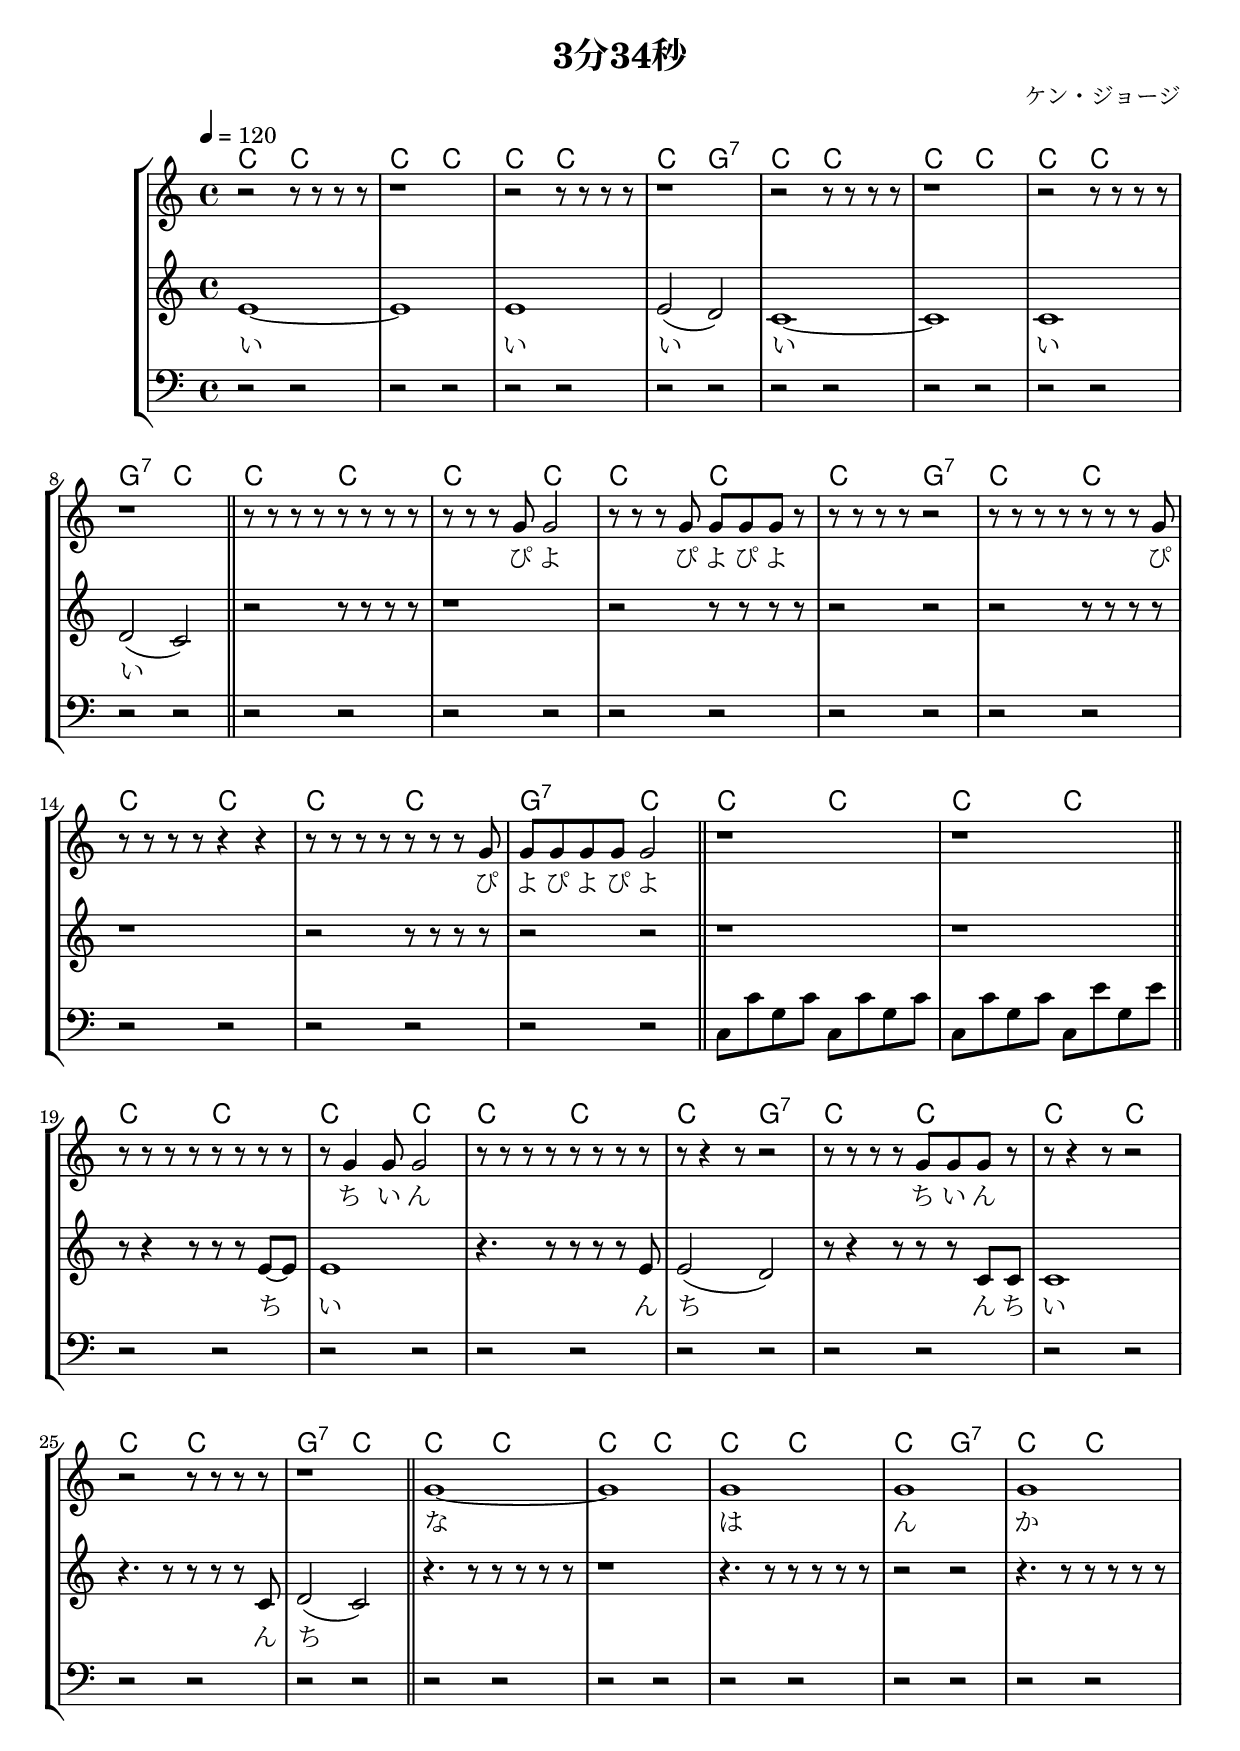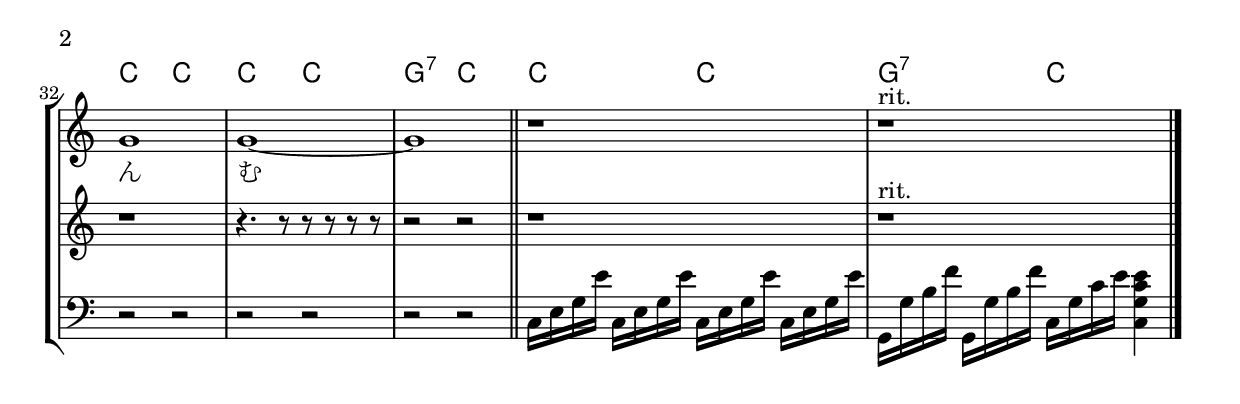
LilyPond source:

\version "2.12.1"

\header {
	title = \markup {3分34秒}
	composer = \markup \center-column {ケン・ジョージ}
}

harmony = \chordmode {
	c2 c c c c c c g:7 c c c c c c g:7 c 

	c c c c c c c g:7 c c c c c c g:7 c 

	c c c c 

	c c c c c c c g:7 c c c c c c g:7 c 

	c c c c c c c g:7 c c c c c c g:7 c 

	c c g:7 c 
}

melody = {
	\set Staff.midiInstrument = #"fss0.35"
		\key c \major
	\tempo 4 = 120
r2  r8  r8  r8  r8 
	r1 
	r2  r8  r8  r8  r8 
	r1 
	r2  r8  r8  r8  r8 
	r1 
	r2  r8  r8  r8  r8 
	r1
	\set Staff.midiInstrument = #"Bird Tweet"
	r8  r8  r8  r8  r8  r8  r8  r8 
	r8  r8  r8  g'8  g'2 
	r8  r8  r8  g'8  g'8  g'8  g'8  r8 
	r8  r8  r8  r8  r2 
	r8  r8  r8  r8  r8  r8  r8  g'8 
	r8  r8  r8  r8  r4  r4 
	r8  r8  r8  r8  r8  r8  r8  g'8 
	g'8  g'8  g'8  g'8  g'2
	r1 | r1   
	\set Staff.midiInstrument = #"Tinkle Bell"
	r8  r8  r8  r8  r8  r8  r8  r8 
	r8  g'4  g'8  g'2 
	r8  r8  r8  r8  r8  r8  r8  r8 
	r8  r4  r8  r2 
	r8  r8  r8  r8  g'8  g'8  g'8  r8 
	r8  r4  r8  r2 
	r2~r8  r8  r8  r8 
	r1
	\set Staff.midiInstrument = #"Breath Noise"
	g'1~ 
	g'1 
	 g'1 
	g'1 
	g'1 
	g'1 
	g'1~ 
	g'1
 	r1 | r1^"rit." \bar "|."
}

words = \lyricmode {
	
	ぴ  よ  ぴ  よ  ぴ  よ  ぴ  ぴ  よ  ぴ  よ  ぴ  よ  
	
	ち  い  ん  ち  い  ん  
	な  は  ん  か  ん  む  
	
}

secondmelody = {
	\set Staff.midiInstrument = #"Breath Noise"
		\key c \major
	\tempo 4 = 120
e'1~ 
	e'1 
	 e'1 
	e'2  (d'2) 
	c'1~ 
	c'1 
	 c'1 
	d'2  (c'2)
	\set Staff.midiInstrument = #"fss0.35"
	r2~r8  r8  r8  r8 
	r1 
	r2~r8  r8  r8  r8 
	r2  r2 
	r2~r8  r8  r8  r8 
	r1 
	r2~r8  r8  r8  r8 
	r2  r2
	r1 | r1   
	\set Staff.midiInstrument = #"Breath Noise"
	r8  r4  r8  r8  r8  e'8  e'8 
	e'1 
	r4.  r8  r8  r8  r8  e'8 
	e'2  (d'2) 
	r8  r4  r8  r8  r8  c'8  c'8 
	c'1 
	r4.  r8  r8  r8  r8  c'8 
	d'2  (c'2)
	\set Staff.midiInstrument = #"mmi0.42"
	r4.  r8  r8  r8  r8  r8 
	r1 
	r4.  r8  r8  r8  r8  r8 
	r2  r2 
	r4.  r8  r8  r8  r8  r8 
	r1 
	r4.  r8  r8  r8  r8  r8 
	r2  r2
	r1 | r1^"rit." \bar "|."
}

secondwords = \lyricmode {
	い  い  い  い  い  い  
	
	
	ち  い  ん  ち  ん  ち  い  ん  ち  ん  
	
	
}

tempochange = {
	\tempo 4 = 120
	r1 | r1 | r1 | r1 | r1 | r1 | r1 | r1 \bar "||"
	\tempo 4 = 120
	r1 | r1 | r1 | r1 | r1 | r1 | r1 | r1 \bar "||"
	\tempo 4 = 120
	r1 | r1 \bar "||"
	\tempo 4 = 120
	r1 | r1 | r1 | r1 | r1 | r1 | r1 | r1 \bar "||"
	\tempo 4 = 120
	r1 | r1 | r1 | r1 | r1 | r1 | r1 | r1 \bar "||"
	\tempo 4 = 120
	r1 | \tempo 4 = 90 r2 \tempo 4 = 80 r2 \bar "|."
}

mainacc = {
	\clef bass
	\set Staff.midiInstrument = #"Acoustic grand"
	\key c \major
	\tempo 4 = 120
	r2
	r2
	r2
	r2
	r2
	r2
	r2
	r2
	r2
	r2
	r2
	r2
	r2
	r2
	r2
	r2
	\bar "||"

	\set Staff.midiInstrument = #"Acoustic grand"
	r2
	r2
	r2
	r2
	r2
	r2
	r2
	r2
	r2
	r2
	r2
	r2
	r2
	r2
	r2
	r2
	\bar "||"

	\set Staff.midiInstrument = #"Telephone Ring"
	c8 c' g c'
	c8 c' g c'
	c8 c' g c'
	c8 e' g e'
	\bar "||"

	\set Staff.midiInstrument = #"Acoustic grand"
	r2
	r2
	r2
	r2
	r2
	r2
	r2
	r2
	r2
	r2
	r2
	r2
	r2
	r2
	r2
	r2
	\bar "||"

	\set Staff.midiInstrument = #"Acoustic grand"
	r2
	r2
	r2
	r2
	r2
	r2
	r2
	r2
	r2
	r2
	r2
	r2
	r2
	r2
	r2
	r2
	\bar "||"

	\set Staff.midiInstrument = #"Applause"
	c16 e g e' c e g e'
	c16 e g e' c e g e'
	g,16 g b f' g, g b f'
	c16 g c' e' <c g c' e'>4
	\bar "|."
}

subacc = {
	\clef bass
	\set Staff.midiInstrument = #"Acoustic grand"
	\key c \major
	\tempo 4 = 120
	r2
	r2
	r2
	r2
	r2
	r2
	r2
	r2
	r2
	r2
	r2
	r2
	r2
	r2
	r2
	r2
	\bar "||"

	\set Staff.midiInstrument = #"Acoustic grand"
	r2
	r2
	r2
	r2
	r2
	r2
	r2
	r2
	r2
	r2
	r2
	r2
	r2
	r2
	r2
	r2
	\bar "||"

	\set Staff.midiInstrument = #"Acoustic grand"
	r2
	r2
	r2
	r2
	\bar "||"

	\set Staff.midiInstrument = #"Acoustic grand"
	r2
	r2
	r2
	r2
	r2
	r2
	r2
	r2
	r2
	r2
	r2
	r2
	r2
	r2
	r2
	r2
	\bar "||"

	\set Staff.midiInstrument = #"Acoustic grand"
	r2
	r2
	r2
	r2
	r2
	r2
	r2
	r2
	r2
	r2
	r2
	r2
	r2
	r2
	r2
	r2
	\bar "||"

	\set Staff.midiInstrument = #"Applause"
	c16 e' g e' c e' g e'
	c16 e' g e' c e' g e'
	g,16 f' b f' g, f' b f'
	c16 e' c' e' <c g c' e'>4
	\bar "|."
}

percA = {
	\drummode {
	r1 |r1 |r1 |r1 |r1 |r1 |r1 |r1 \bar "||"
	r1 |r1 |r1 |r1 |r1 |r1 |r1 |r1 \bar "||"
	r1 |r1 \bar "||"
	r1 |r1 |r1 |r1 |r1 |r1 |r1 |r1 \bar "||"
	r1 |r1 |r1 |r1 |r1 |r1 |r1 |r1 \bar "||"
	r1 |r1 \bar "|."
	}
}

percB = {
	\drummode {
	r1 |r1 |r1 |r1 |r1 |r1 |r1 |r1 \bar "||"
	r1 |r1 |r1 |r1 |r1 |r1 |r1 |r1 \bar "||"
	r1 |r1 \bar "||"
	r1 |r1 |r1 |r1 |r1 |r1 |r1 |r1 \bar "||"
	r1 |r1 |r1 |r1 |r1 |r1 |r1 |r1 \bar "||"
	r1 |r1 \bar "|."
	}
}

percC = {
	\drummode {
	r1 |r1 |r1 |r1 |r1 |r1 |r1 |r1 \bar "||"
	r1 |r1 |r1 |r1 |r1 |r1 |r1 |r1 \bar "||"
	r1 |r1 \bar "||"
	r1 |r1 |r1 |r1 |r1 |r1 |r1 |r1 \bar "||"
	r1 |r1 |r1 |r1 |r1 |r1 |r1 |r1 \bar "||"
	r1 |r1 \bar "|."
	}
}

percD = {
	\drummode {
	r1 |r1 |r1 |r1 |r1 |r1 |r1 |r1 \bar "||"
	r1 |r1 |r1 |r1 |r1 |r1 |r1 |r1 \bar "||"
	r1 |r1 \bar "||"
	r1 |r1 |r1 |r1 |r1 |r1 |r1 |r1 \bar "||"
	r1 |r1 |r1 |r1 |r1 |r1 |r1 |r1 \bar "||"
	r1 |r1 \bar "|."
	}
}

percE = {
	\drummode {
	r1 |r1 |r1 |r1 |r1 |r1 |r1 |r1 \bar "||"
	r1 |r1 |r1 |r1 |r1 |r1 |r1 |r1 \bar "||"
	r1 |r1 \bar "||"
	r1 |r1 |r1 |r1 |r1 |r1 |r1 |r1 \bar "||"
	r1 |r1 |r1 |r1 |r1 |r1 |r1 |r1 \bar "||"
	r1 |r1 \bar "|."
	}
}

\score {
	<<
		\new StaffGroup <<
			\new ChordNames {\harmony}
			\new Voice = "melody" {\melody}
			\new Lyrics \lyricsto "melody" \words
			\new Voice = "secondmelody" {\secondmelody}
			\new Lyrics \lyricsto "secondmelody" \secondwords
			\new Staff = "mainacc" {\mainacc}
		>>
	>>
	\layout { }
}
